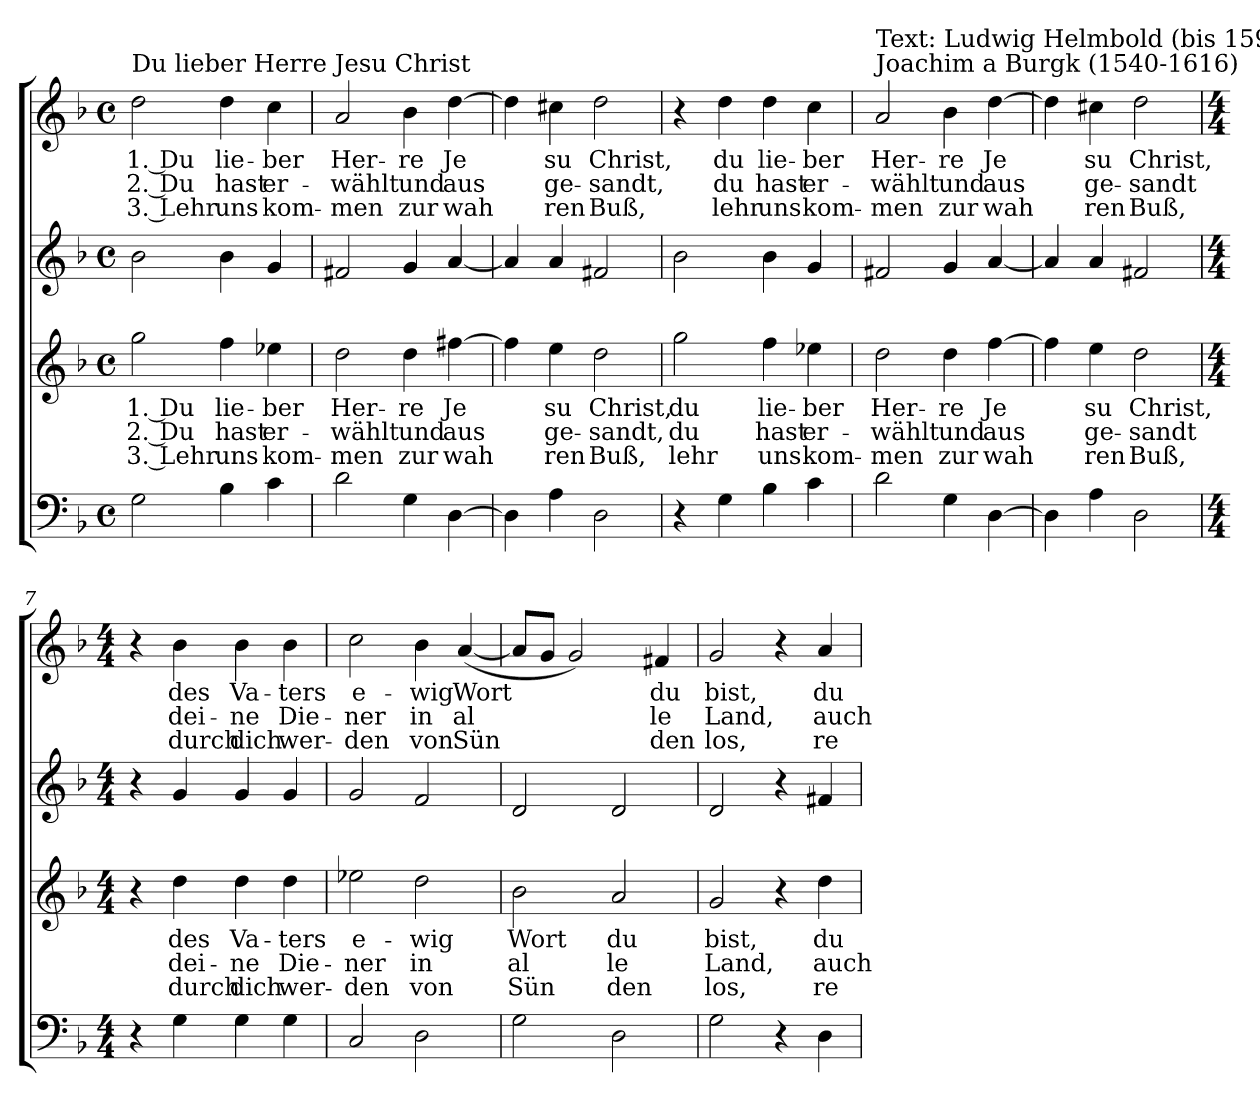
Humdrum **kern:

**kern	**kern	**text	**text	**text	**kern	**kern	**text	**text	**text
*part4	*part3	*part3	*part3	*part3	*part2	*part1	*part1	*part1	*part1
*staff4	*staff3	*staff3	*staff3	*staff3	*staff2	*staff1	*staff1	*staff1	*staff1
*clefF4	*clefG2	*	*	*	*clefG2	*clefG2	*	*	*
*k[b-]	*k[b-]	*	*	*	*k[b-]	*k[b-]	*	*	*
*F:	*F:	*	*	*	*F:	*F:	*	*	*
*M4/4	*M4/4	*	*	*	*M4/4	*M4/4	*	*	*
*met(c)	*met(c)	*	*	*	*met(c)	*met(c)	*	*	*
=1	=1	=1	=1	=1	=1	=1	=1	=1	=1
!	!	!	!	!	!	!LO:TX:a:t=Du lieber Herre Jesu Christ	!	!	!
!	!	!LO:LY:b	!LO:LY:b	!LO:LY:b	!	!	!LO:LY:b	!LO:LY:b	!LO:LY:b
2G\	2gg\	1. Du	2. Du	3. Lehr	2b-\	2dd\	1. Du	2. Du	3. Lehr
!	!	!LO:LY:b	!LO:LY:b	!LO:LY:b	!	!	!LO:LY:b	!LO:LY:b	!LO:LY:b
4B-\	4ff\	lie-	hast	uns	4b-\	4dd\	lie-	hast	uns
!	!	!LO:LY:b	!LO:LY:b	!LO:LY:b	!	!	!LO:LY:b	!LO:LY:b	!LO:LY:b
4c\	4ee-X\	-ber	er-	kom-	4g/	4cc\	-ber	er-	kom-
=2	=2	=2	=2	=2	=2	=2	=2	=2	=2
!	!	!LO:LY:b	!LO:LY:b	!LO:LY:b	!	!	!LO:LY:b	!LO:LY:b	!LO:LY:b
2d\	2dd\	Her-	-wählt	-men	2f#X/	2a/	Her-	-wählt	-men
!	!	!LO:LY:b	!LO:LY:b	!LO:LY:b	!	!	!LO:LY:b	!LO:LY:b	!LO:LY:b
4G\	4dd\	-re	und	zur	4g/	4b-\	-re	und	zur
!	!	!LO:LY:b	!LO:LY:b	!LO:LY:b	!	!	!LO:LY:b	!LO:LY:b	!LO:LY:b
[4D\	[4ff#X\	Je	aus	wah	[4a/	[4dd\	Je	aus	wah
=3	=3	=3	=3	=3	=3	=3	=3	=3	=3
4D\]	4ff#\]	.	.	.	4a/]	4dd\]	.	.	.
!	!	!LO:LY:b	!LO:LY:b	!LO:LY:b	!	!	!LO:LY:b	!LO:LY:b	!LO:LY:b
4A\	4ee\	su	ge-	ren	4a/	4cc#X\	su	ge-	ren
!	!	!LO:LY:b	!LO:LY:b	!LO:LY:b	!	!	!LO:LY:b	!LO:LY:b	!LO:LY:b
2D\	2dd\	Christ,	-sandt,	Buß,	2f#X/	2dd\	Christ,	-sandt,	Buß,
=4	=4	=4	=4	=4	=4	=4	=4	=4	=4
!	!	!LO:LY:b	!LO:LY:b	!LO:LY:b	!	!	!	!	!
4r	2gg\	du	du	lehr	2b-\	4r	.	.	.
!	!	!	!	!	!	!	!LO:LY:b	!LO:LY:b	!LO:LY:b
4G\	.	.	.	.	.	4dd\	du	du	lehr
!	!	!LO:LY:b	!LO:LY:b	!LO:LY:b	!	!	!LO:LY:b	!LO:LY:b	!LO:LY:b
4B-\	4ff\	lie-	hast	uns	4b-\	4dd\	lie-	hast	uns
!	!	!LO:LY:b	!LO:LY:b	!LO:LY:b	!	!	!LO:LY:b	!LO:LY:b	!LO:LY:b
4c\	4ee-X\	-ber	er-	kom-	4g/	4cc\	-ber	er-	kom-
=5	=5	=5	=5	=5	=5	=5	=5	=5	=5
!	!	!	!	!	!	!LO:TX:a:t=Joachim a Burgk (1540-1616)	!	!	!
!	!	!	!	!	!	!LO:TX:a:t=Text&colon; Ludwig Helmbold (bis 1598)	!	!	!
!	!	!LO:LY:b	!LO:LY:b	!LO:LY:b	!	!	!LO:LY:b	!LO:LY:b	!LO:LY:b
2d\	2dd\	Her-	-wählt	-men	2f#X/	2a/	Her-	-wählt	-men
!	!	!LO:LY:b	!LO:LY:b	!LO:LY:b	!	!	!LO:LY:b	!LO:LY:b	!LO:LY:b
4G\	4dd\	-re	und	zur	4g/	4b-\	-re	und	zur
!	!	!LO:LY:b	!LO:LY:b	!LO:LY:b	!	!	!LO:LY:b	!LO:LY:b	!LO:LY:b
[4D\	[4ff\	Je	aus	wah	[4a/	[4dd\	Je	aus	wah
=6	=6	=6	=6	=6	=6	=6	=6	=6	=6
4D\]	4ff\]	.	.	.	4a/]	4dd\]	.	.	.
!	!	!LO:LY:b	!LO:LY:b	!LO:LY:b	!	!	!LO:LY:b	!LO:LY:b	!LO:LY:b
4A\	4ee\	su	ge-	ren	4a/	4cc#X\	su	ge-	ren
!	!	!LO:LY:b	!LO:LY:b	!LO:LY:b	!	!	!LO:LY:b	!LO:LY:b	!LO:LY:b
2D\	2dd\	Christ,	-sandt	Buß,	2f#X/	2dd\	Christ,	-sandt	Buß,
!!LO:LB:g=z
=7	=7	=7	=7	=7	=7	=7	=7	=7	=7
*M4/4	*M4/4	*	*	*	*M4/4	*M4/4	*	*	*
4r	4r	.	.	.	4r	4r	.	.	.
!	!	!LO:LY:b	!LO:LY:b	!LO:LY:b	!	!	!LO:LY:b	!LO:LY:b	!LO:LY:b
4G\	4dd\	des	dei-	durch	4g/	4b-\	des	dei-	durch
!	!	!LO:LY:b	!LO:LY:b	!LO:LY:b	!	!	!LO:LY:b	!LO:LY:b	!LO:LY:b
4G\	4dd\	Va-	-ne	dich	4g/	4b-\	Va-	-ne	dich
!	!	!LO:LY:b	!LO:LY:b	!LO:LY:b	!	!	!LO:LY:b	!LO:LY:b	!LO:LY:b
4G\	4dd\	-ters	Die-	wer-	4g/	4b-\	-ters	Die-	wer-
=8	=8	=8	=8	=8	=8	=8	=8	=8	=8
!	!	!LO:LY:b	!LO:LY:b	!LO:LY:b	!	!	!LO:LY:b	!LO:LY:b	!LO:LY:b
2C/	2ee-X\	e-	-ner	-den	2g/	2cc\	e-	-ner	-den
!	!	!LO:LY:b	!LO:LY:b	!LO:LY:b	!	!	!LO:LY:b	!LO:LY:b	!LO:LY:b
2D\	2dd\	-wig	in	von	2f/	4b-\	-wig	in	von
!	!	!	!	!	!	!	!LO:LY:b	!LO:LY:b	!LO:LY:b
.	.	.	.	.	.	(<[4a/	Wort	al	Sün
=9	=9	=9	=9	=9	=9	=9	=9	=9	=9
!	!	!LO:LY:b	!LO:LY:b	!LO:LY:b	!	!	!	!	!
2G\	2b-\	Wort	al	Sün	2d/	8a/L]	.	.	.
.	.	.	.	.	.	8g/J	.	.	.
.	.	.	.	.	.	2g/)	.	.	.
!	!	!LO:LY:b	!LO:LY:b	!LO:LY:b	!	!	!	!	!
2D\	2a/	du	le	den	2d/	.	.	.	.
!	!	!	!	!	!	!	!LO:LY:b	!LO:LY:b	!LO:LY:b
.	.	.	.	.	.	4f#X/	du	le	den
=10	=10	=10	=10	=10	=10	=10	=10	=10	=10
!	!	!LO:LY:b	!LO:LY:b	!LO:LY:b	!	!	!LO:LY:b	!LO:LY:b	!LO:LY:b
2G\	2g/	bist,	Land,	los,	2d/	2g/	bist,	Land,	los,
4r	4r	.	.	.	4r	4r	.	.	.
!	!	!LO:LY:b	!LO:LY:b	!LO:LY:b	!	!	!LO:LY:b	!LO:LY:b	!LO:LY:b
4D\	4dd\	du	auch	re-	4f#X/	4a/	du	auch	re-
=	=	=	=	=	=	=	=	=	=
*-	*-	*-	*-	*-	*-	*-	*-	*-	*-
